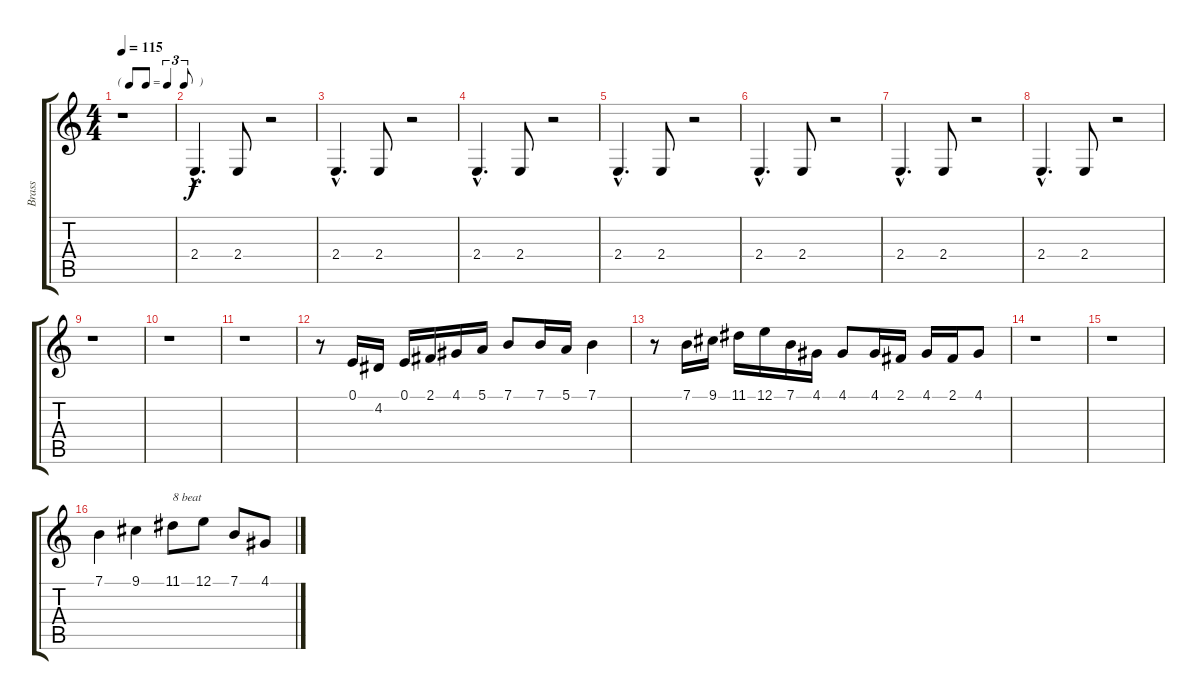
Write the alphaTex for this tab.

\track ("Brass" "Brass") {instrument brasssection}
\staff {score tabs}
\tuning (E4 B3 G3 D3 A2 E2) {hide}
\ts (4 4)
\tf triplet8th
\tempo 115
\clef g2
\ks c
r.1{dy f} |
2.4{hac}.4{d} 2.4.8 r.2 |
2.4{hac}.4{d} 2.4.8 r.2 |
2.4{hac}.4{d} 2.4.8 r.2 |
2.4{hac}.4{d} 2.4.8 r.2 |
2.4{hac}.4{d} 2.4.8 r.2 |
2.4{hac}.4{d} 2.4.8 r.2 |
2.4{hac}.4{d} 2.4.8 r.2 |
r.1 |
r.1 |
r.1 |
r.8 0.1.16 4.2.16 0.1.16 2.1.16 4.1.16 5.1.16 7.1.8 7.1.16 5.1.16 7.1.4 |
r.8 7.1.16 9.1.16 11.1.16 12.1.16 7.1.16 4.1.16 4.1.8 4.1.16 2.1.16 4.1.16 2.1.16 4.1.8 |
r.1 |
r.1 |
7.1.4 9.1.4 11.1.8{txt "8 beat"} 12.1.8 7.1.8 4.1.8
